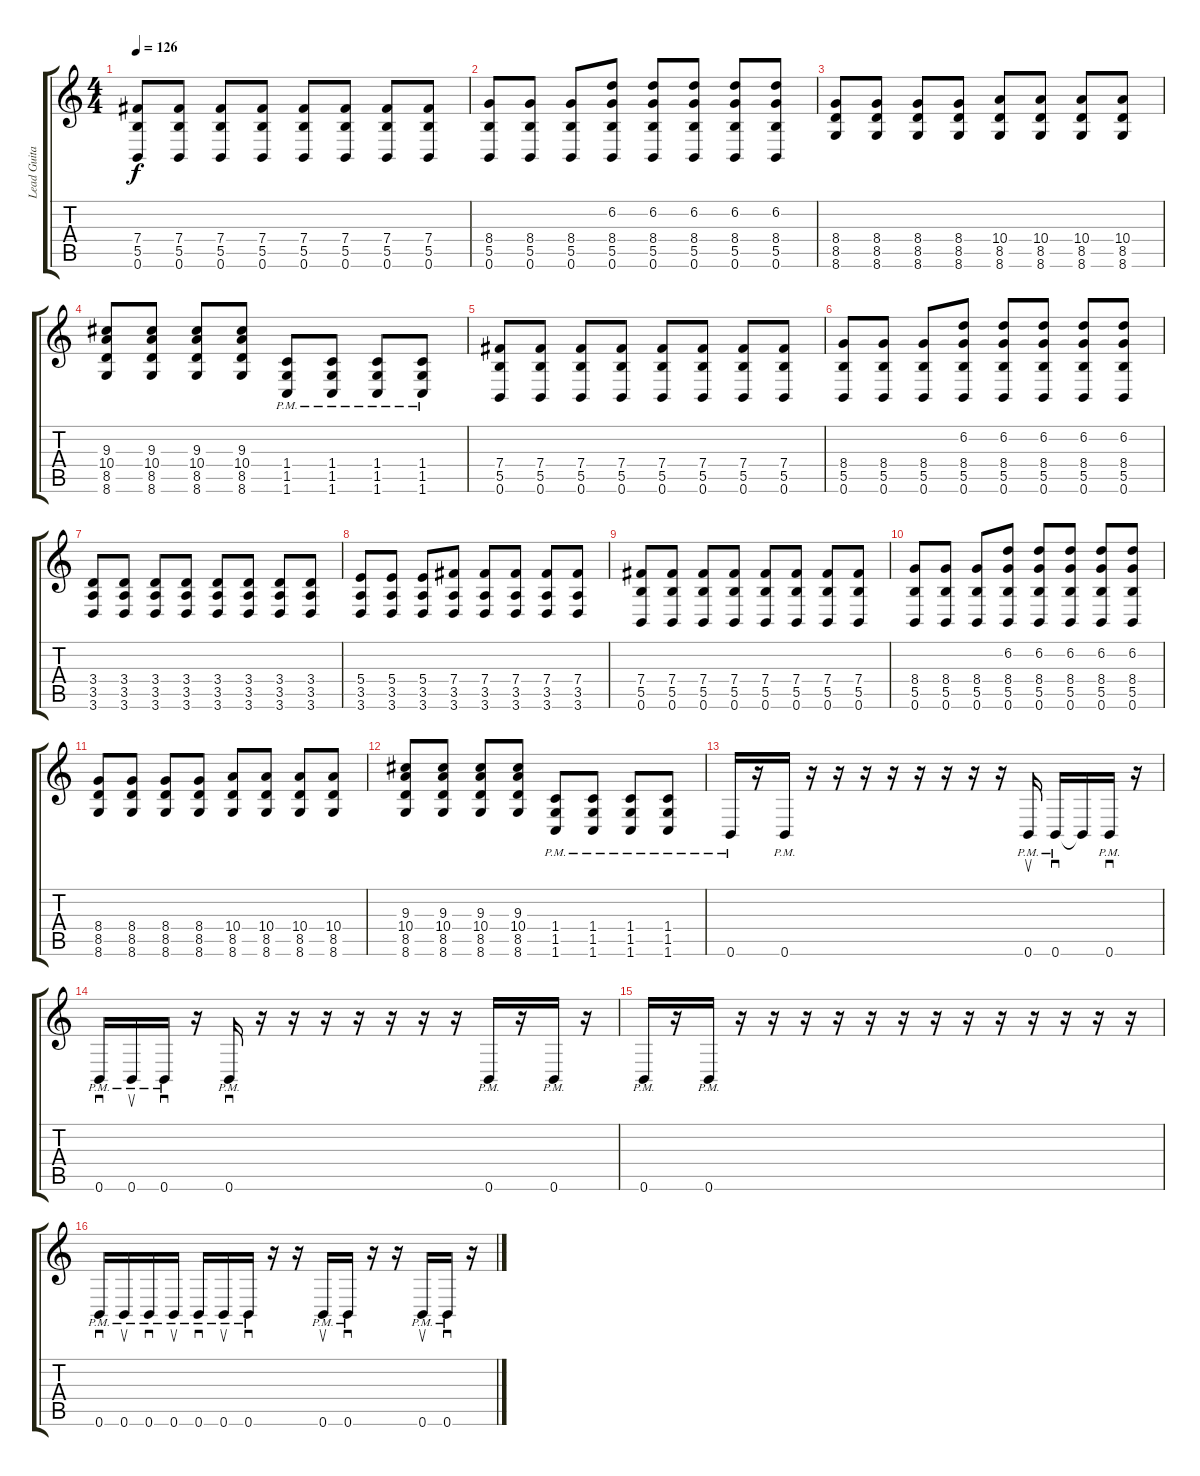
\track ("Lead Guitar" "Lead Guita") {instrument overdrivenguitar}
\staff {score tabs}
\tuning (Db4 Ab3 E3 B2 Gb2 B1) {hide}
\ts (4 4)
\tempo 126
\clef g2
\ks c
(7.4 5.5 0.6).8{dy f} (7.4 5.5 0.6).8 (7.4 5.5 0.6).8 (7.4 5.5 0.6).8 (7.4 5.5 0.6).8 (7.4 5.5 0.6).8 (7.4 5.5 0.6).8 (7.4 5.5 0.6).8 |
(8.4 5.5 0.6).8 (8.4 5.5 0.6).8 (8.4 5.5 0.6).8 (6.2 8.4 5.5 0.6).8 (6.2 8.4 5.5 0.6).8 (6.2 8.4 5.5 0.6).8 (6.2 8.4 5.5 0.6).8 (6.2 8.4 5.5 0.6).8 |
(8.4 8.5 8.6).8 (8.4 8.5 8.6).8 (8.4 8.5 8.6).8 (8.4 8.5 8.6).8 (10.4 8.5 8.6).8 (10.4 8.5 8.6).8 (10.4 8.5 8.6).8 (10.4 8.5 8.6).8 |
(9.3 10.4 8.5 8.6).8 (9.3 10.4 8.5 8.6).8 (9.3 10.4 8.5 8.6).8 (9.3 10.4 8.5 8.6).8 (1.4 1.5 1.6{pm}).8 (1.4 1.5 1.6{pm}).8 (1.4 1.5 1.6{pm}).8 (1.4 1.5 1.6{pm}).8 |
(7.4 5.5 0.6).8 (7.4 5.5 0.6).8 (7.4 5.5 0.6).8 (7.4 5.5 0.6).8 (7.4 5.5 0.6).8 (7.4 5.5 0.6).8 (7.4 5.5 0.6).8 (7.4 5.5 0.6).8 |
(8.4 5.5 0.6).8 (8.4 5.5 0.6).8 (8.4 5.5 0.6).8 (6.2 8.4 5.5 0.6).8 (6.2 8.4 5.5 0.6).8 (6.2 8.4 5.5 0.6).8 (6.2 8.4 5.5 0.6).8 (6.2 8.4 5.5 0.6).8 |
(3.4 3.5 3.6).8 (3.4 3.5 3.6).8 (3.4 3.5 3.6).8 (3.4 3.5 3.6).8 (3.4 3.5 3.6).8 (3.4 3.5 3.6).8 (3.4 3.5 3.6).8 (3.4 3.5 3.6).8 |
(5.4 3.5 3.6).8 (5.4 3.5 3.6).8 (5.4 3.5 3.6).8 (7.4 3.5 3.6).8 (7.4 3.5 3.6).8 (7.4 3.5 3.6).8 (7.4 3.5 3.6).8 (7.4 3.5 3.6).8 |
(7.4 5.5 0.6).8 (7.4 5.5 0.6).8 (7.4 5.5 0.6).8 (7.4 5.5 0.6).8 (7.4 5.5 0.6).8 (7.4 5.5 0.6).8 (7.4 5.5 0.6).8 (7.4 5.5 0.6).8 |
(8.4 5.5 0.6).8 (8.4 5.5 0.6).8 (8.4 5.5 0.6).8 (6.2 8.4 5.5 0.6).8 (6.2 8.4 5.5 0.6).8 (6.2 8.4 5.5 0.6).8 (6.2 8.4 5.5 0.6).8 (6.2 8.4 5.5 0.6).8 |
(8.4 8.5 8.6).8 (8.4 8.5 8.6).8 (8.4 8.5 8.6).8 (8.4 8.5 8.6).8 (10.4 8.5 8.6).8 (10.4 8.5 8.6).8 (10.4 8.5 8.6).8 (10.4 8.5 8.6).8 |
(9.3 10.4 8.5 8.6).8 (9.3 10.4 8.5 8.6).8 (9.3 10.4 8.5 8.6).8 (9.3 10.4 8.5 8.6).8 (1.4 1.5 1.6{pm}).8 (1.4 1.5 1.6{pm}).8 (1.4 1.5 1.6{pm}).8 (1.4 1.5 1.6{pm}).8 |
0.6{pm}.16 r.16 0.6{pm}.16 r.16 r.16 r.16 r.16 r.16 r.16 r.16 r.16 0.6{pm}.16{su} 0.6{pm}.16{sd} 0.6{t}.16 0.6{pm}.16{sd} r.16 |
0.6{pm}.16{sd} 0.6{pm}.16{su} 0.6{pm}.16{sd} r.16 0.6{pm}.16{sd} r.16 r.16 r.16 r.16 r.16 r.16 r.16 0.6{pm}.16 r.16 0.6{pm}.16 r.16 |
0.6{pm}.16 r.16 0.6{pm}.16 r.16 r.16 r.16 r.16 r.16 r.16 r.16 r.16 r.16 r.16 r.16 r.16 r.16 |
0.6{pm}.16{sd} 0.6{pm}.16{su} 0.6{pm}.16{sd} 0.6{pm}.16{su} 0.6{pm}.16{sd} 0.6{pm}.16{su} 0.6{pm}.16{sd} r.16 r.16 0.6{pm}.16{su} 0.6{pm}.16{sd} r.16 r.16 0.6{pm}.16{su} 0.6{pm}.16{sd} r.16
